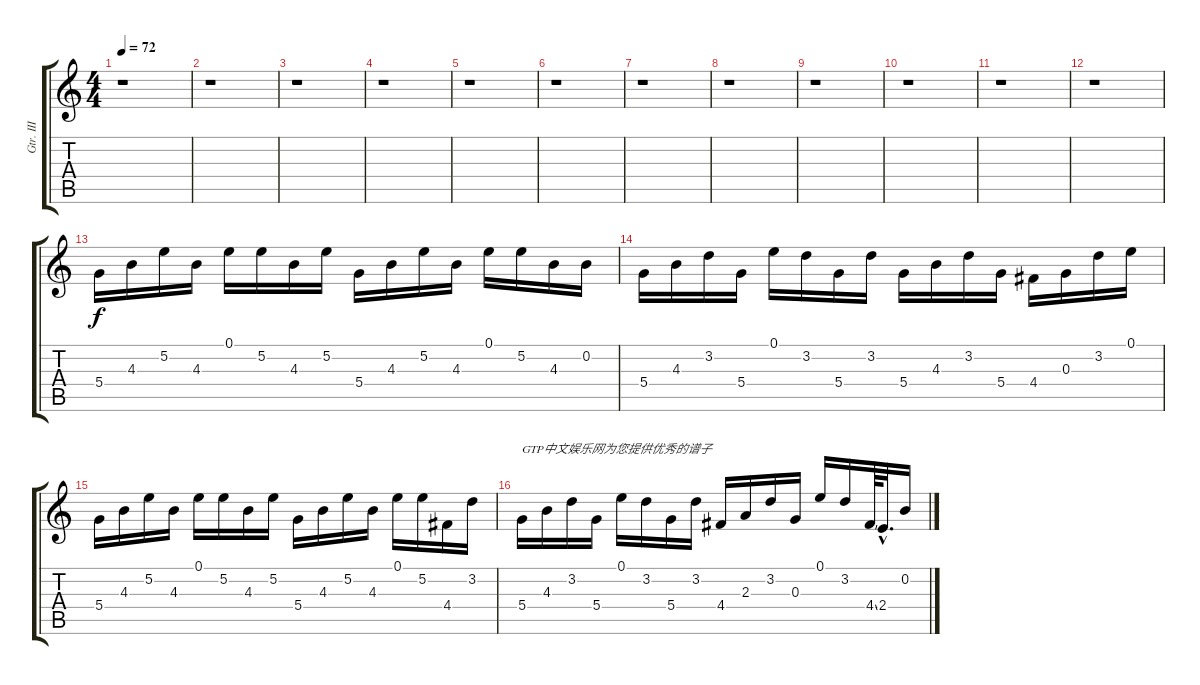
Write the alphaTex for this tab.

\track ("Gtr. III" "Gtr. III") {instrument electricguitarclean}
\staff {score tabs}
\tuning (E4 B3 G3 D3 A2 E2) {hide}
\ts (4 4)
\tempo 72
\clef g2
\ks c
r.1{dy f instrument electricguitarclean} |
r.1 |
r.1 |
r.1 |
r.1 |
r.1 |
r.1 |
r.1 |
r.1 |
r.1 |
r.1 |
r.1 |
5.4.16 4.3.16 5.2.16 4.3.16 0.1.16 5.2.16 4.3.16 5.2.16 5.4.16 4.3.16 5.2.16 4.3.16 0.1.16 5.2.16 4.3.16 0.2.16 |
5.4.16 4.3.16 3.2.16 5.4.16 0.1.16 3.2.16 5.4.16 3.2.16 5.4.16 4.3.16 3.2.16 5.4.16 4.4.16 0.3.16 3.2.16 0.1.16 |
5.4.16 4.3.16 5.2.16 4.3.16 0.1.16 5.2.16 4.3.16 5.2.16 5.4.16 4.3.16 5.2.16 4.3.16 0.1.16 5.2.16 4.4.16 3.2.16 |
5.4.16{txt "GTP中文娱乐网为您提供优秀的谱子"} 4.3.16 3.2.16 5.4.16 0.1.16 3.2.16 5.4.16 3.2.16 4.4.16 2.3.16 3.2.16 0.3.16 0.1.16 3.2.16 4.4{ss}.64 2.4{hac}.32{d} 0.2.16
